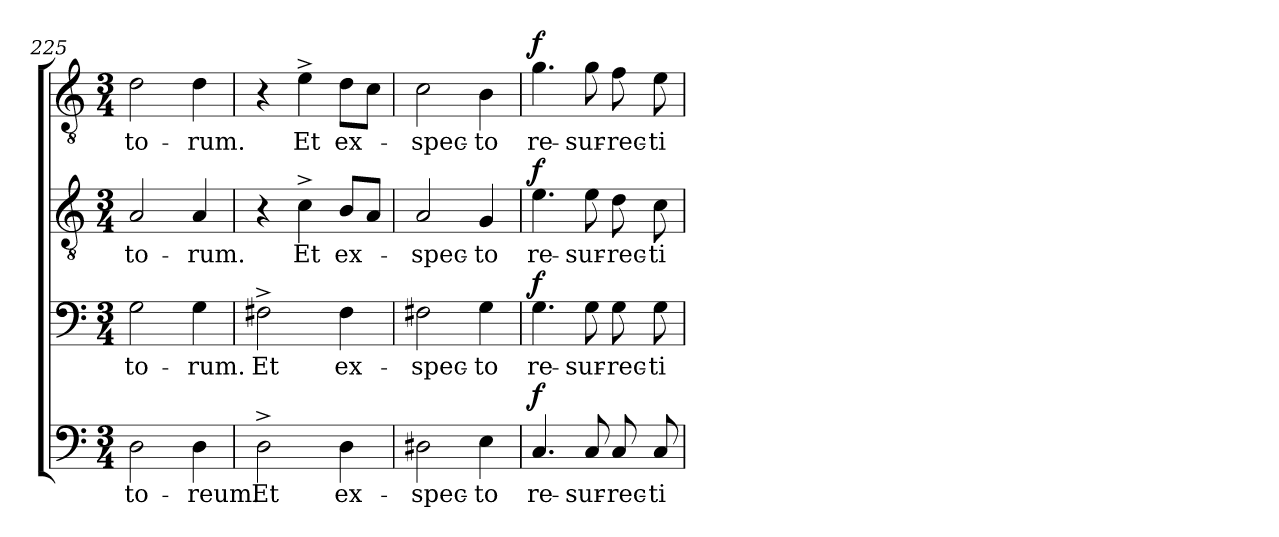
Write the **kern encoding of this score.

**kern	**text	**dynam	**kern	**text	**dynam	**kern	**text	**dynam	**kern	**text	**dynam
*part4	*part4	*part4	*part3	*part3	*part3	*part2	*part2	*part2	*part1	*part1	*part1
*staff4	*staff4	*staff4	*staff3	*staff3	*staff3	*staff2	*staff2	*staff2	*staff1	*staff1	*staff1
*clefF4	*	*	*clefF4	*	*	*clefGv2	*	*	*clefGv2	*	*
*k[]	*	*	*k[]	*	*	*k[]	*	*	*k[]	*	*
*C:	*	*	*C:	*	*	*C:	*	*	*C:	*	*
*M3/4	*	*	*M3/4	*	*	*M3/4	*	*	*M3/4	*	*
=225	=225	=225	=225	=225	=225	=225	=225	=225	=225	=225	=225
!	!LO:LY:b	!	!	!LO:LY:b	!	!	!LO:LY:b	!	!	!LO:LY:b	!
2D\	-to-	.	2G\	-to-	.	2A/	-to-	.	2d\	-to-	.
!	!LO:LY:b	!	!	!LO:LY:b	!	!	!LO:LY:b	!	!	!LO:LY:b	!
4D\	-reum.	.	4G\	-rum.	.	4A/	-rum.	.	4d\	-rum.	.
=226	=226	=226	=226	=226	=226	=226	=226	=226	=226	=226	=226
!	!LO:LY:b	!	!	!LO:LY:b	!	!	!	!	!	!	!
2D^>\	Et	.	2F#X^>\	Et	.	4r	.	.	4r	.	.
!	!	!	!	!	!	!	!LO:LY:b	!	!	!LO:LY:b	!
.	.	.	.	.	.	4c^>\	Et	.	4e^>\	Et	.
!	!LO:LY:b	!	!	!LO:LY:b	!	!	!LO:LY:b	!	!	!LO:LY:b	!
4D\	ex-	.	4F#\	ex-	.	8B/L	ex-	.	8d\L	ex-	.
.	.	.	.	.	.	8A/J	.	.	8c\J	.	.
=227	=227	=227	=227	=227	=227	=227	=227	=227	=227	=227	=227
!	!LO:LY:b	!	!	!LO:LY:b	!	!	!LO:LY:b	!	!	!LO:LY:b	!
2D#X\	-spec-	.	2F#X\	-spec-	.	2A/	-spec-	.	2c\	-spec-	.
!	!LO:LY:b	!	!	!LO:LY:b	!	!	!LO:LY:b	!	!	!LO:LY:b	!
4E\	-to	.	4G\	-to	.	4G/	-to	.	4B\	-to	.
=228	=228	=228	=228	=228	=228	=228	=228	=228	=228	=228	=228
!	!LO:LY:b	!LO:DY:a	!	!LO:LY:b	!LO:DY:a	!	!LO:LY:b	!LO:DY:a	!	!LO:LY:b	!LO:DY:a
4.C/	re-	f	4.G\	re-	f	4.e\	re-	f	4.g\	re-	f
!	!LO:LY:b	!	!	!LO:LY:b	!	!	!LO:LY:b	!	!	!LO:LY:b	!
8C/	-sur-	.	8G\	-sur-	.	8e\	-sur-	.	8g\	-sur-	.
!	!LO:LY:b	!	!	!LO:LY:b	!	!	!LO:LY:b	!	!	!LO:LY:b	!
8C/	-rec-	.	8G\	-rec-	.	8d\	-rec-	.	8f\	-rec-	.
!	!LO:LY:b	!	!	!LO:LY:b	!	!	!LO:LY:b	!	!	!LO:LY:b	!
8C/	-ti-	.	8G\	-ti-	.	8c\	-ti-	.	8e\	-ti-	.
=	=	=	=	=	=	=	=	=	=	=	=
*-	*-	*-	*-	*-	*-	*-	*-	*-	*-	*-	*-
